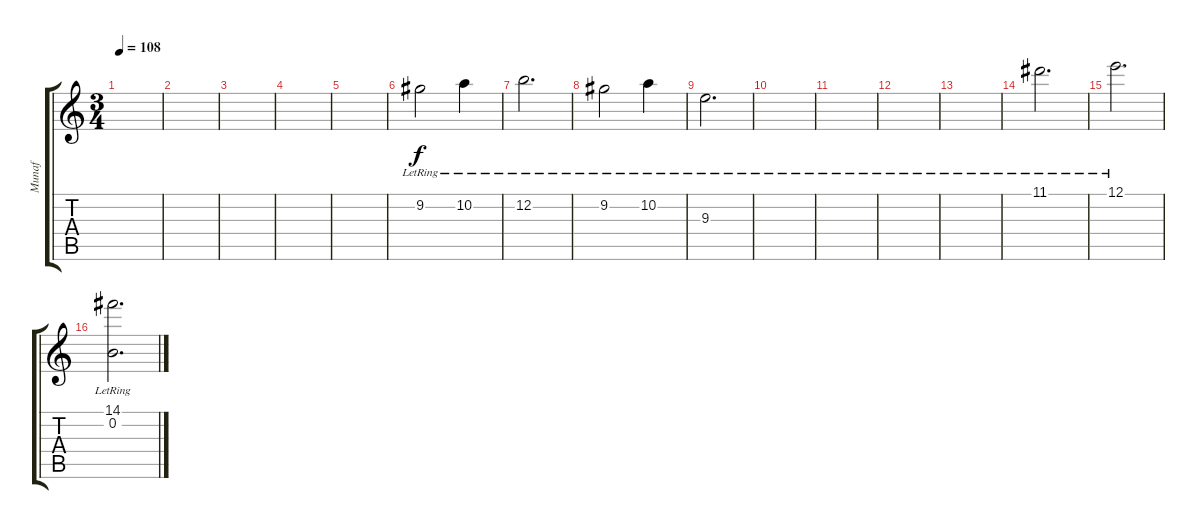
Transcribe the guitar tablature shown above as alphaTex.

\track ("Munaf" "Munaf") {instrument acousticguitarsteel}
\staff {score tabs}
\tuning (E4 B3 G3 D3 A2 E2) {hide}
\ts (3 4)
\tempo 108
\clef g2
\ks c
|
|
|
|
|
9.2{lr}.2 10.2{lr}.4 |
12.2{lr}.2{d} |
9.2{lr}.2 10.2{lr}.4 |
9.3{lr}.2{d} |
|
|
|
|
11.1{lr}.2{d} |
12.1{lr}.2{d} |
(14.1{lr} 0.2).2{d}
